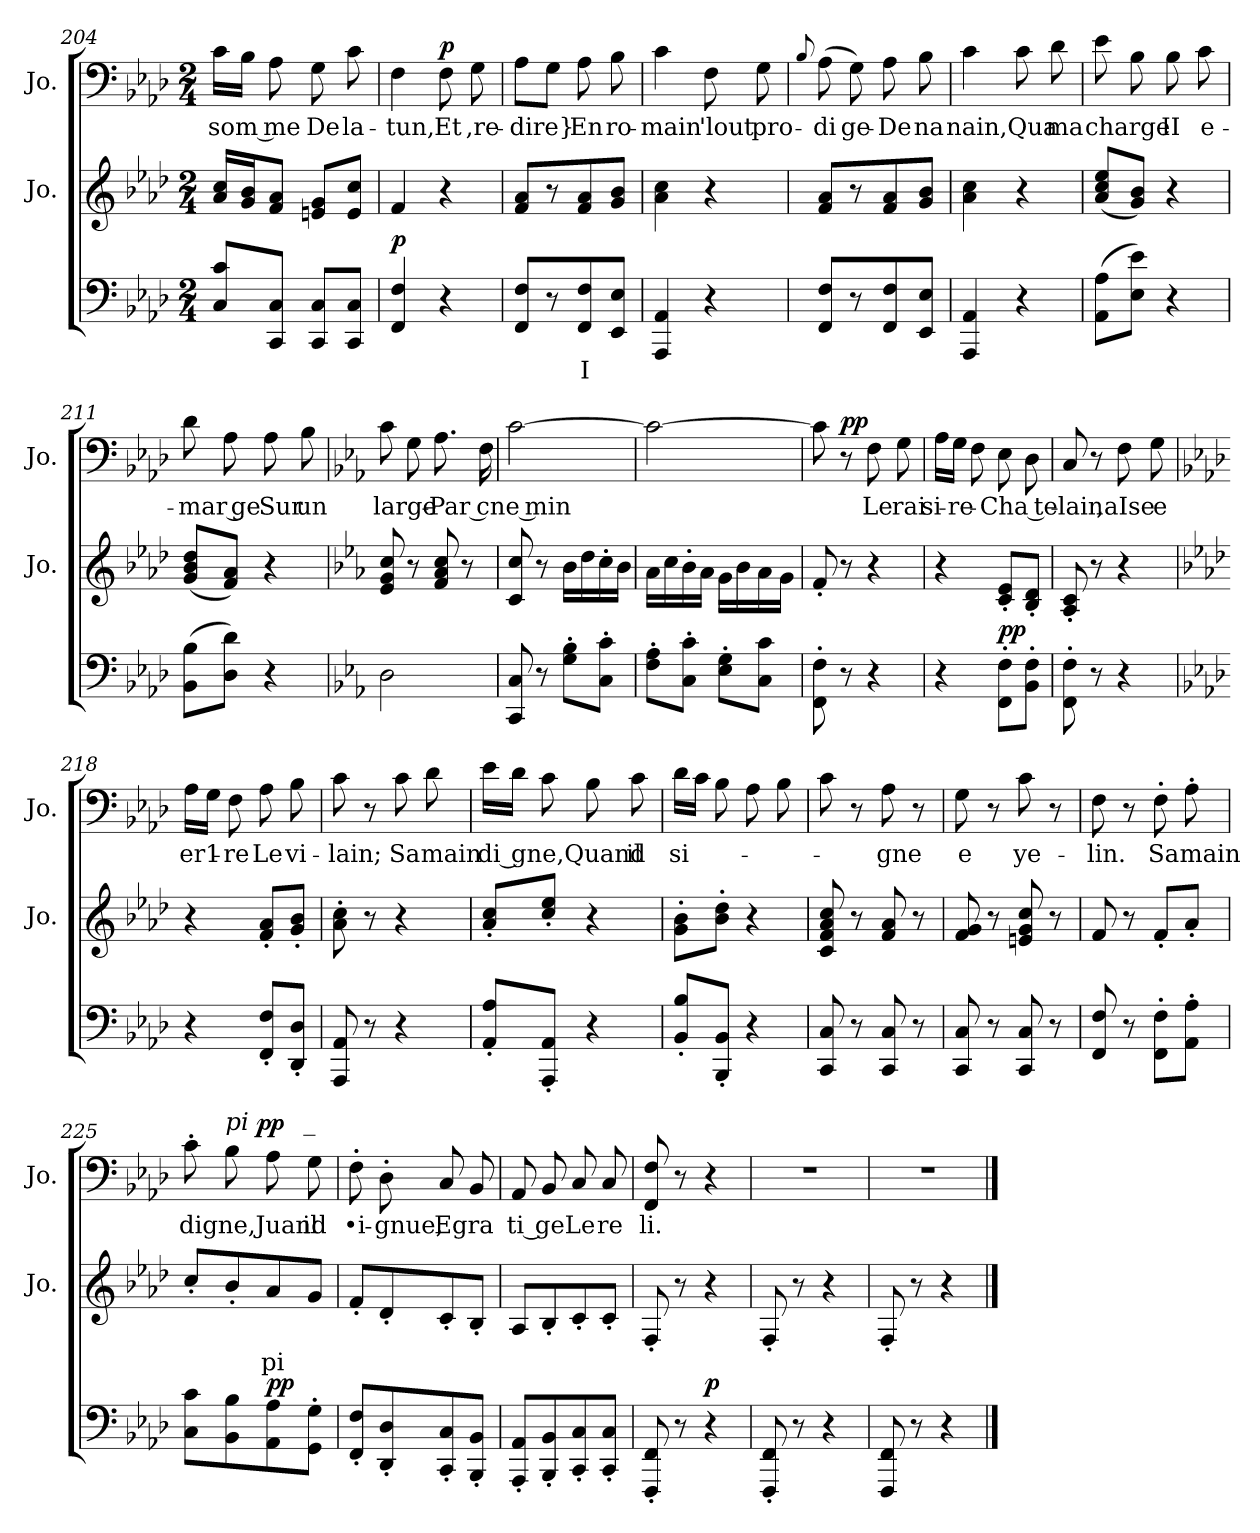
**kern	**text	**dynam	**kern	**text	**kern	**text	**dynam
*part3	*part3	*part3	*part2	*part2	*part1	*part1	*part1
*staff3	*staff3	*staff3	*staff2	*staff2	*staff1	*staff1	*staff1
*	*	*	*I"Jo.	*	*I"Jo.	*	*
*	*	*	*I'Jo.	*	*I'Jo.	*	*
*clefF4	*	*	*clefG2	*	*clefF4	*	*
*k[b-e-a-d-]	*	*	*k[b-e-a-d-]	*	*k[b-e-a-d-]	*	*
*M2/4	*	*	*M2/4	*	*M2/4	*	*
=204	=204	=204	=204	=204	=204	=204	=204
8C/ 8c/L	.	.	16a-/ 16cc/LL	.	16c\LL	som me	.
.	.	.	16g/ 16b-/J	.	16B-\JJ	.	.
8CC/ 8C/J	.	.	8f/ 8a-/J	.	8A-\	.	.
8CC/ 8C/L	.	.	8en/ 8g/L	.	8G\	De	.
8CC/ 8C/J	.	.	8e/ 8cc/J	.	8c\	la-	.
=205	=205	=205	=205	=205	=205	=205	=205
4FF/ 4F/	.	p	4f/	.	4F\	tun,	.
4r	.	.	4r	.	8F\	Et	p
.	.	.	.	.	8G\	,re-	.
!!LO:LB:g=z
=206	=206	=206	=206	=206	=206	=206	=206
8FF/ 8F/L	.	.	8f/ 8a-/L	.	8A-\L	dire}	.
8r	.	.	8r	.	8G\J	.	.
8FF/ 8F/	I	.	8f/ 8a-/	.	8A-\	En	.
8EE-/ 8E-/J	.	.	8g/ 8b-/J	.	8B-\	ro-	.
=207	=207	=207	=207	=207	=207	=207	=207
4AAA-/ 4AA-/	.	.	4a-\ 4cc\	.	4c\	main	.
4r	.	.	4r	.	8F\	'lout	.
.	.	.	.	.	8G\	pro-	.
=208	=208	=208	=208	=208	=208	=208	=208
.	.	.	.	.	8qqB-/	.	.
8FF/ 8F/L	.	.	8f/ 8a-/L	.	(8A-\	di	.
8r	.	.	8r	.	8G\)	ge-	.
8FF/ 8F/	.	.	8f/ 8a-/	.	8A-\	De	.
8EE-/ 8E-/J	.	.	8g/ 8b-/J	.	8B-\	na	.
=209	=209	=209	=209	=209	=209	=209	=209
4AAA-/ 4AA-/	.	.	4a-\ 4cc\	.	4c\	nain,Qua	.
4r	.	.	4r	.	8c\	.	.
.	.	.	.	.	8d-\	ma	.
=210	=210	=210	=210	=210	=210	=210	=210
(8AA-\ 8A-\L	.	.	(8a-/ 8cc/ 8ee-/L	.	8e-\	charge	.
8E-\ 8e-\J)	.	.	8g/ 8b-/J)	.	8B-\	.	.
4r	.	.	4r	.	8B-\	II	.
.	.	.	.	.	8c\	e-	.
=211	=211	=211	=211	=211	=211	=211	=211
(8BB-\ 8B-\L	.	.	(8g/ 8b-/ 8dd-/L	.	8d-\	mar ge-	.
8D-\ 8d-\J)	.	.	8f/ 8a-/J)	.	8A-\	.	.
4r	.	.	4r	.	8A-\	Sur	.
.	.	.	.	.	8B-\	un	.
!!LO:LB:g=z
=212	=212	=212	=212	=212	=212	=212	=212
*k[b-e-a-]	*	*	*k[b-e-a-]	*	*k[b-e-a-]	*	*
2D\	.	.	8e-/ 8g/ 8cc/	.	8c\	large-	.
.	.	.	8r	.	8G\	.	.
.	.	.	8f/ 8a-/ 8cc/	.	8.A-\	Par cne min	.
.	.	.	8r	.	.	.	.
.	.	.	.	.	16F\	.	.
=213	=213	=213	=213	=213	=213	=213	=213
8CC/ 8C/	.	.	8c/ 8cc/	.	[2c\	.	.
8r	.	.	8r	.	.	.	.
8G'\ 8B-'\L	.	.	16b-\LL	.	.	.	.
.	.	.	16dd\	.	.	.	.
8C'\ 8c'\J	.	.	16cc'\	.	.	.	.
.	.	.	16b-\JJ	.	.	.	.
=214	=214	=214	=214	=214	=214	=214	=214
8F'\ 8A-'\L	.	.	16a-\LL	.	2c\_	.	.
.	.	.	16cc\	.	.	.	.
8C'\ 8c'\J	.	.	16b-'\	.	.	.	.
.	.	.	16a-\JJ	.	.	.	.
8E-'\ 8G'\L	.	.	16g\LL	.	.	.	.
.	.	.	16b-\	.	.	.	.
8C\ 8c\J	.	.	16a-\	.	.	.	.
.	.	.	16g\JJ	.	.	.	.
=215	=215	=215	=215	=215	=215	=215	=215
8FF'\ 8F'\	.	.	8f'/	.	8c\]	.	.
8r	.	.	8r	.	8r	.	pp
4r	.	.	4r	.	8F\	Le	.
.	.	.	.	.	8G\	rai	.
=216	=216	=216	=216	=216	=216	=216	=216
4r	.	.	4r	.	16A-\LL	si-	.
.	.	.	.	.	16G\JJ	re-	.
.	.	.	.	.	8F\	.	.
8FF'\ 8F'\L	.	pp	8c'/ 8e-'/L	.	8E-\	Cha te-	.
8BB-'\ 8F'\J	.	.	8B-'/ 8d'/J	.	8D\	.	.
=217	=217	=217	=217	=217	=217	=217	=217
8FF'\ 8F'\	.	.	8A-'/ 8c'/	.	8C/	lain	.
8r	.	.	8r	.	8r	.	.
4r	.	.	4r	.	8F\	,aIse	.
.	.	.	.	.	8G\	e	.
!!LO:LB:g=z
=218	=218	=218	=218	=218	=218	=218	=218
*k[b-e-a-d-]	*	*	*k[b-e-a-d-]	*	*k[b-e-a-d-]	*	*
4r	.	.	4r	.	16A-\LL	er1-	.
.	.	.	.	.	16G\JJ	.	.
.	.	.	.	.	8F\	re	.
8FF'/ 8F'/L	.	.	8f'/ 8a-'/L	.	8A-\	Le	.
8DD-'/ 8D-'/J	.	.	8g'/ 8b-'/J	.	8B-\	vi-	.
=219	=219	=219	=219	=219	=219	=219	=219
8AAA-/ 8AA-/	.	.	8a-'\ 8cc'\	.	8c\	lain;	.
8r	.	.	8r	.	8r	.	.
4r	.	.	4r	.	8c\	Sa	.
.	.	.	.	.	8d-\	main	.
=220	=220	=220	=220	=220	=220	=220	=220
8AA-'/ 8A-'/L	.	.	8a-'/ 8cc'/L	.	16e-\LL	di gne,Quand	.
.	.	.	.	.	16d-\JJ	.	.
8AAA-'/ 8AA-'/J	.	.	8cc'/ 8ee-'/J	.	8c\	.	.
4r	.	.	4r	.	8B-\	.	.
.	.	.	.	.	8c\	il	.
=221	=221	=221	=221	=221	=221	=221	=221
8BB-'/ 8B-'/L	.	.	8g'\ 8b-'\L	.	16d-\LL	si-	.
.	.	.	.	.	16c\JJ	.	.
8BBB-'/ 8BB-'/J	.	.	8b-'\ 8dd-'\J	.	8B-\	.	.
4r	.	.	4r	.	8A-\	.	.
.	.	.	.	.	8B-\	.	.
=222	=222	=222	=222	=222	=222	=222	=222
8CC/ 8C/	.	.	8c/ 8f/ 8a-/ 8cc/	.	8c\	.	.
8r	.	.	8r	.	8r	.	.
8CC/ 8C/	.	.	8f/ 8a-/	.	8A-\	gne	.
8r	.	.	8r	.	8r	.	.
=223	=223	=223	=223	=223	=223	=223	=223
8CC/ 8C/	.	.	8f/ 8g/	.	8G\	e	.
8r	.	.	8r	.	8r	.	.
8CC/ 8C/	.	.	8en/ 8g/ 8cc/	.	8c\	ye-	.
8r	.	.	8r	.	8r	.	.
!!LO:LB:g=z
=224	=224	=224	=224	=224	=224	=224	=224
8FF/ 8F/	.	.	8f/	.	8F\	lin.	.
8r	.	.	8r	.	8r	.	.
8FF'\ 8F'\L	.	.	8f'/L	.	8F'\	Sa	.
8AA-'\ 8A-'\J	.	.	8a-'/J	.	8A-'\	main	.
=225	=225	=225	=225	=225	=225	=225	=225
8C\ 8c\L	.	.	8cc'/L	.	8c'\	digne,Juand	.
!	!	!	!	!	!	!	!LO:DY:t=pi %s _
8BB-\ 8B-\	.	.	8b-'/	.	8B-\	.	pp
8AA-\ 8A-\	.	pp	8a-/	pi	8A-\	.	.
8GG'\ 8G'\J	.	.	8g/J	.	8G\	il	.
=226	=226	=226	=226	=226	=226	=226	=226
8FF'/ 8F'/L	.	.	8f'/L	.	8F'\	•i-	.
8DD-'/ 8D-'/	.	.	8d-'/	.	8D-'\	gnue,	.
8CC'/ 8C'/	.	.	8c'/	.	8C/	Egra	.
8BBB-'/ 8BB-'/J	.	.	8B-'/J	.	8BB-/	.	.
=227	=227	=227	=227	=227	=227	=227	=227
8AAA-'/ 8AA-'/L	.	.	8A-/L	.	8AA-/	ti ge	.
8BBB-'/ 8BB-'/	.	.	8B-'/	.	8BB-/	.	.
8CC'/ 8C'/	.	.	8c'/	.	8C/	Le	.
8CC'/ 8C'/J	.	.	8c'/J	.	8C/	re	.
=228	=228	=228	=228	=228	=228	=228	=228
8FFF'/ 8FF'/	.	.	8F'/	.	8FF/ 8F/	li.	.
8r	.	.	8r	.	8r	.	.
4r	.	p	4r	.	4r	.	.
=229	=229	=229	=229	=229	=229	=229	=229
8FFF'/ 8FF'/	.	.	8F'/	.	2r	.	.
8r	.	.	8r	.	.	.	.
4r	.	.	4r	.	.	.	.
=230	=230	=230	=230	=230	=230	=230	=230
8FFF/ 8FF/	.	.	8F'/	.	2r	.	.
8r	.	.	8r	.	.	.	.
4r	.	.	4r	.	.	.	.
==	==	==	==	==	==	==	==
*-	*-	*-	*-	*-	*-	*-	*-
